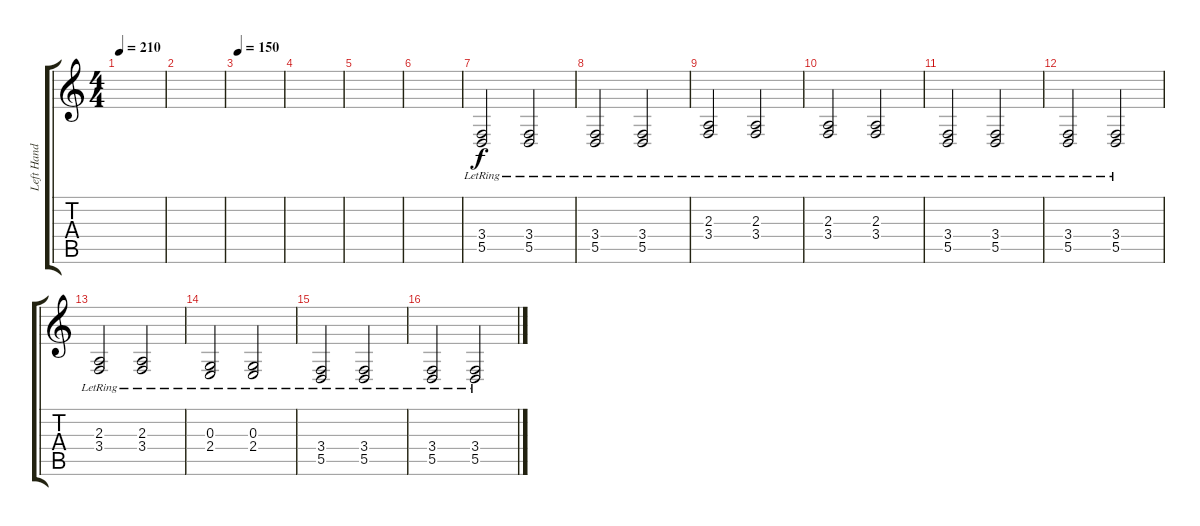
\track ("Left Hand" "Left Hand") {instrument acousticgrandpiano}
\staff {score tabs}
\tuning (E4 B3 G3 D3 A2 E2) {hide}
\ts (4 4)
\tempo 210
\clef g2
\ks c
|
|
\tempo 150
|
|
|
|
(3.4{lr} 5.5{lr}).2 (3.4{lr} 5.5{lr}).2 |
(3.4{lr} 5.5{lr}).2 (3.4{lr} 5.5{lr}).2 |
(2.3{lr} 3.4{lr}).2 (2.3{lr} 3.4{lr}).2 |
(2.3{lr} 3.4{lr}).2 (2.3{lr} 3.4{lr}).2 |
(3.4{lr} 5.5{lr}).2 (3.4{lr} 5.5{lr}).2 |
(3.4{lr} 5.5{lr}).2 (3.4{lr} 5.5{lr}).2 |
(2.3{lr} 3.4{lr}).2 (2.3{lr} 3.4{lr}).2 |
(0.3{lr} 2.4{lr}).2 (0.3{lr} 2.4{lr}).2 |
(3.4{lr} 5.5{lr}).2 (3.4{lr} 5.5{lr}).2 |
(3.4{lr} 5.5{lr}).2 (3.4{lr} 5.5{lr}).2
